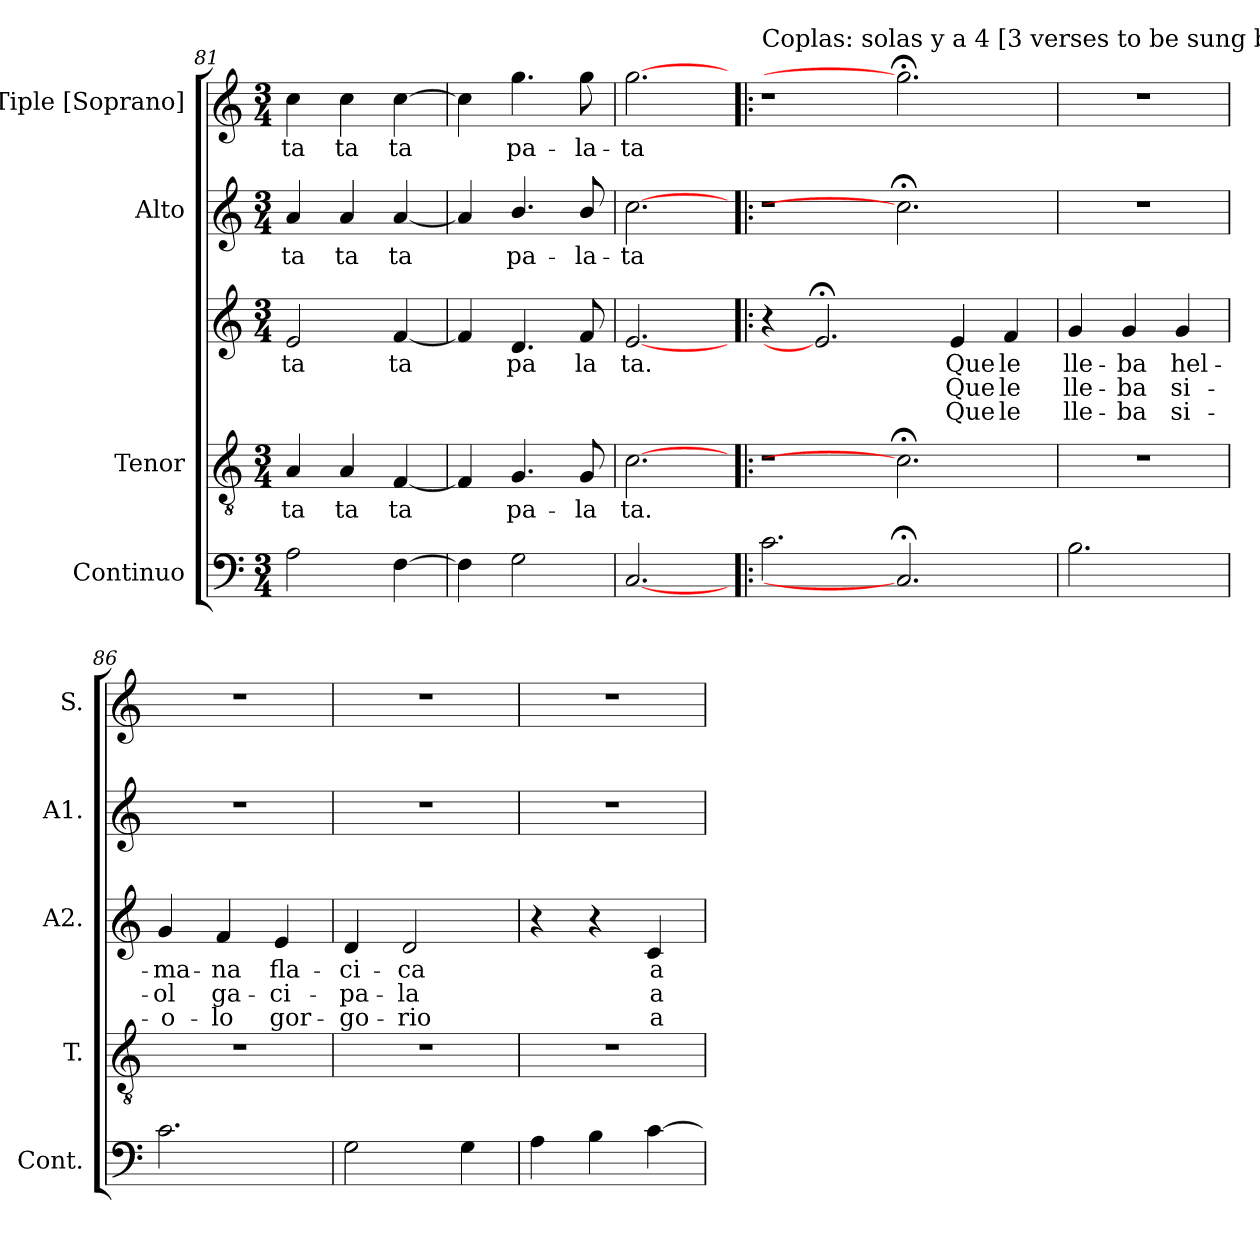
**kern	**kern	**text	**kern	**text	**text	**text	**kern	**text	**kern	**text
*part5	*part4	*part4	*part3	*part3	*part3	*part3	*part2	*part2	*part1	*part1
*staff5	*staff4	*staff4	*staff3	*staff3	*staff3	*staff3	*staff2	*staff2	*staff1	*staff1
*I"Continuo	*I"Tenor	*	*I""Tenor"  [Alto 2]	*	*	*	*I"Alto	*	*I"Tiple [Soprano]	*
*I'Cont.	*I'T.	*	*I'A2.	*	*	*	*I'A1.	*	*I'S.	*
*clefF4	*clefGv2	*	*clefG2	*	*	*	*clefG2	*	*clefG2	*
*	*ITrd7c12	*	*	*	*	*	*	*	*	*
*k[]	*k[]	*	*k[]	*	*	*	*k[]	*	*k[]	*
*C:	*C:	*	*C:	*	*	*	*C:	*	*C:	*
*M3/4	*M3/4	*	*M3/4	*	*	*	*M3/4	*	*M3/4	*
=81	=81	=81	=81	=81	=81	=81	=81	=81	=81	=81
!	!	!LO:LY:b:color=#000000	!	!	!	!	!	!	!	!
!	!	!	!	!LO:LY:b:color=#000000	!	!	!	!	!	!
!	!	!	!	!	!	!	!	!LO:LY:b:color=#000000	!	!
!	!	!	!	!	!	!	!	!	!	!LO:LY:b:color=#000000
2Ai\	4AAi/	ta	2ei/	ta	.	.	4ai/	ta	4cci\	ta
!	!	!LO:LY:b:color=#000000	!	!	!	!	!	!	!	!
!	!	!	!	!	!	!	!	!LO:LY:b:color=#000000	!	!
!	!	!	!	!	!	!	!	!	!	!LO:LY:b:color=#000000
.	4AAi/	ta	.	.	.	.	4ai/	ta	4cci\	ta
!	!	!LO:LY:b:color=#000000	!	!	!	!	!	!	!	!
!	!	!	!	!LO:LY:b:color=#000000	!	!	!	!	!	!
!	!	!	!	!	!	!	!	!LO:LY:b:color=#000000	!	!
!	!	!	!	!	!	!	!	!	!	!LO:LY:b:color=#000000
[4Fi\	[4FFi/	ta	[4fi/	ta	.	.	[4ai/	ta	[4cci\	ta
=82	=82	=82	=82	=82	=82	=82	=82	=82	=82	=82
4Fi\]	4FFi/]	.	4fi/]	.	.	.	4ai/]	.	4cci\]	.
!	!	!LO:LY:b:color=#000000	!	!	!	!	!	!	!	!
!	!	!	!	!LO:LY:b:color=#000000	!	!	!	!	!	!
!	!	!	!	!	!	!	!	!LO:LY:b:color=#000000	!	!
!	!	!	!	!	!	!	!	!	!	!LO:LY:b:color=#000000
2Gi\	4.GGi/	pa-	4.di/	pa	.	.	4.bi/	pa-	4.ggi\	pa-
!	!	!LO:LY:b:color=#000000	!	!	!	!	!	!	!	!
!	!	!	!	!LO:LY:b:color=#000000	!	!	!	!	!	!
!	!	!	!	!	!	!	!	!LO:LY:b:color=#000000	!	!
!	!	!	!	!	!	!	!	!	!	!LO:LY:b:color=#000000
.	8GGi/	-la	8fi/	la	.	.	8bi/	-la-	8ggi\	-la-
=83	=83	=83	=83	=83	=83	=83	=83	=83	=83	=83
!	!	!LO:LY:b:color=#000000	!	!	!	!	!	!	!	!
!	!	!	!	!LO:LY:b:color=#000000	!	!	!	!	!	!
!	!	!	!	!	!	!	!	!LO:LY:b:color=#000000	!	!
!	!	!	!	!	!	!	!	!	!	!LO:LY:b:color=#000000
[2.Ci	[2.Ci	ta.	[2.ei	ta.	.	.	[2.cci	-ta	[2.ggi	-ta
!!LO:LB:g=z
=84!|:	=84!|:	=84!|:	=84!|:	=84!|:	=84!|:	=84!|:	=84!|:	=84!|:	=84!|:	=84!|:
!	!	!	!	!	!	!	!	!	!LO:TX:a:t=Coplas&colon; solas y a 4 [3 verses to be sung by solo voices]	!
!	!LO:N:vis=1	!	!	!	!	!	!LO:N:vis=1	!	!LO:N:vis=1	!
2.ci\	2.r	.	4r	.	.	.	2.r	.	2.r	.
.	.	.	2.e;i]	.	.	.	.	.	.	.
2.C;i]	2.C;i]	.	.	.	.	.	2.cc;i]	.	2.gg;i]	.
!	!	!	!	!LO:LY:b:color=#000000	!LO:LY:b:color=#000000	!LO:LY:b:color=#000000	!	!	!	!
.	.	.	4ei/	Que	Que	Que	.	.	.	.
!	!	!	!	!LO:LY:b:color=#000000	!LO:LY:b:color=#000000	!LO:LY:b:color=#000000	!	!	!	!
.	.	.	4fi/	le	le	le	.	.	.	.
=85	=85	=85	=85	=85	=85	=85	=85	=85	=85	=85
!	!LO:N:vis=1	!	!	!	!	!	!	!	!	!
!	!	!	!	!LO:LY:b:color=#000000	!LO:LY:b:color=#000000	!LO:LY:b:color=#000000	!LO:N:vis=1	!	!LO:N:vis=1	!
2.Bi\	2.r	.	4gi/	lle-	lle-	lle-	2.r	.	2.r	.
!	!	!	!	!LO:LY:b:color=#000000	!LO:LY:b:color=#000000	!LO:LY:b:color=#000000	!	!	!	!
.	.	.	4gi/	-ba	-ba	-ba	.	.	.	.
!	!	!	!	!LO:LY:b:color=#000000	!LO:LY:b:color=#000000	!LO:LY:b:color=#000000	!	!	!	!
.	.	.	4gi/	hel-	si-	si-	.	.	.	.
=86	=86	=86	=86	=86	=86	=86	=86	=86	=86	=86
!	!LO:N:vis=1	!	!	!	!	!	!	!	!	!
!	!	!	!	!LO:LY:b:color=#000000	!LO:LY:b:color=#000000	!LO:LY:b:color=#000000	!LO:N:vis=1	!	!LO:N:vis=1	!
2.ci\	2.r	.	4gi/	-ma-	-ol	-o-	2.r	.	2.r	.
!	!	!	!	!LO:LY:b:color=#000000	!LO:LY:b:color=#000000	!LO:LY:b:color=#000000	!	!	!	!
.	.	.	4fi/	-na	ga-	-lo	.	.	.	.
!	!	!	!	!LO:LY:b:color=#000000	!LO:LY:b:color=#000000	!LO:LY:b:color=#000000	!	!	!	!
.	.	.	4ei/	fla-	-ci-	gor-	.	.	.	.
=87	=87	=87	=87	=87	=87	=87	=87	=87	=87	=87
!	!LO:N:vis=1	!	!	!	!	!	!	!	!	!
!	!	!	!	!LO:LY:b:color=#000000	!LO:LY:b:color=#000000	!LO:LY:b:color=#000000	!LO:N:vis=1	!	!LO:N:vis=1	!
2Gi\	2.r	.	4di/	-ci-	-pa-	-go-	2.r	.	2.r	.
!	!	!	!	!LO:LY:b:color=#000000	!LO:LY:b:color=#000000	!LO:LY:b:color=#000000	!	!	!	!
.	.	.	2di/	-ca	-la	-rio	.	.	.	.
4Gi\	.	.	.	.	.	.	.	.	.	.
=88	=88	=88	=88	=88	=88	=88	=88	=88	=88	=88
!	!LO:N:vis=1	!	!	!	!	!	!LO:N:vis=1	!	!LO:N:vis=1	!
4Ai\	2.r	.	4r	.	.	.	2.r	.	2.r	.
4Bi\	.	.	4r	.	.	.	.	.	.	.
!	!	!	!	!LO:LY:b:color=#000000	!LO:LY:b:color=#000000	!LO:LY:b:color=#000000	!	!	!	!
[4ci\	.	.	4ci/	a	a	a	.	.	.	.
=	=	=	=	=	=	=	=	=	=	=
*-	*-	*-	*-	*-	*-	*-	*-	*-	*-	*-
